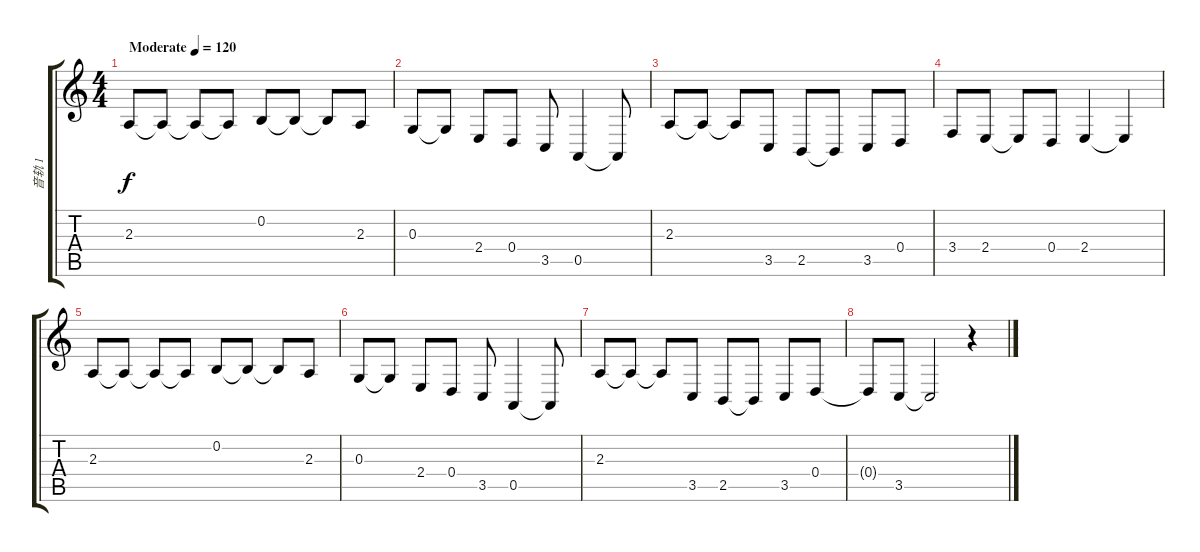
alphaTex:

\track ("音轨 1" "音轨 1") {instrument violin}
\staff {score tabs}
\tuning (E4 B3 G3 D3 A2 E2) {hide}
\ts (4 4)
\tempo (120 "Moderate")
\clef g2
\ks c
2.3.8{dy f instrument violin} 2.3{t}.8 2.3{t}.8 2.3{t}.8 0.2.8 0.2{t}.8 0.2{t}.8 2.3.8 |
0.3.8 0.3{t}.8 2.4.8 0.4.8 3.5.8 0.5.4 0.5{t}.8 |
2.3.8 2.3{t}.8 2.3{t}.8 3.5.8{txt ""} 2.5.8 2.5{t}.8 3.5.8 0.4.8 |
3.4.8 2.4.8 2.4{t}.8 0.4.8 2.4.4 2.4{t}.4 |
2.3.8 2.3{t}.8 2.3{t}.8 2.3{t}.8 0.2.8 0.2{t}.8 0.2{t}.8 2.3.8 |
0.3.8 0.3{t}.8 2.4.8 0.4.8 3.5.8 0.5.4 0.5{t}.8 |
2.3.8 2.3{t}.8 2.3{t}.8 3.5.8 2.5.8 2.5{t}.8 3.5.8 0.4.8 |
0.4{t}.8 3.5.8 3.5{t}.2 r.4
